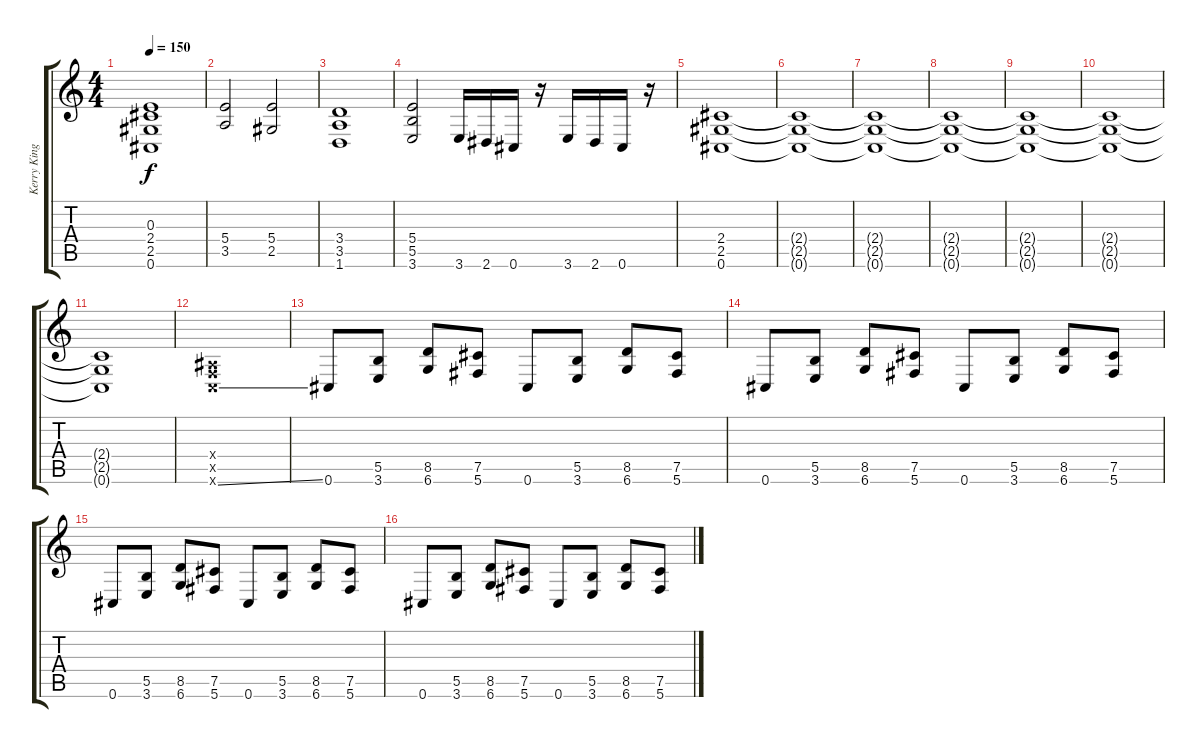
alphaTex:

\track ("Kerry King" "Kerry King") {instrument distortionguitar}
\staff {score tabs}
\tuning (Db4 Ab3 E3 B2 Gb2 Db2) {hide}
\ts (4 4)
\tempo 150
\clef g2
\ks c
(0.3 2.4 2.5 0.6).1{dy f} |
(5.4 3.5).2 (5.4 2.5).2 |
(3.4 3.5 1.6).1 |
(5.4 5.5 3.6).2 3.6.16 2.6.16 0.6.16 r.16 3.6.16 2.6.16 0.6.16 r.16 |
(2.4 2.5 0.6).1 |
(2.4{t} 2.5{t} 0.6{t}).1 |
(2.4{t} 2.5{t} 0.6{t}).1 |
(2.4{t} 2.5{t} 0.6{t}).1 |
(2.4{t} 2.5{t} 0.6{t}).1 |
(2.4{t} 2.5{t} 0.6{t}).1 |
(2.4{t} 2.5{t} 0.6{t}).1 |
(-1.4{x} -1.5{x} -1.6{ss x}).1 |
0.6.8 (5.5 3.6).8 (8.5 6.6).8 (7.5 5.6).8 0.6.8 (5.5 3.6).8 (8.5 6.6).8 (7.5 5.6).8 |
0.6.8 (5.5 3.6).8 (8.5 6.6).8 (7.5 5.6).8 0.6.8 (5.5 3.6).8 (8.5 6.6).8 (7.5 5.6).8 |
0.6.8 (5.5 3.6).8 (8.5 6.6).8 (7.5 5.6).8 0.6.8 (5.5 3.6).8 (8.5 6.6).8 (7.5 5.6).8 |
0.6.8 (5.5 3.6).8 (8.5 6.6).8 (7.5 5.6).8 0.6.8 (5.5 3.6).8 (8.5 6.6).8 (7.5 5.6).8
